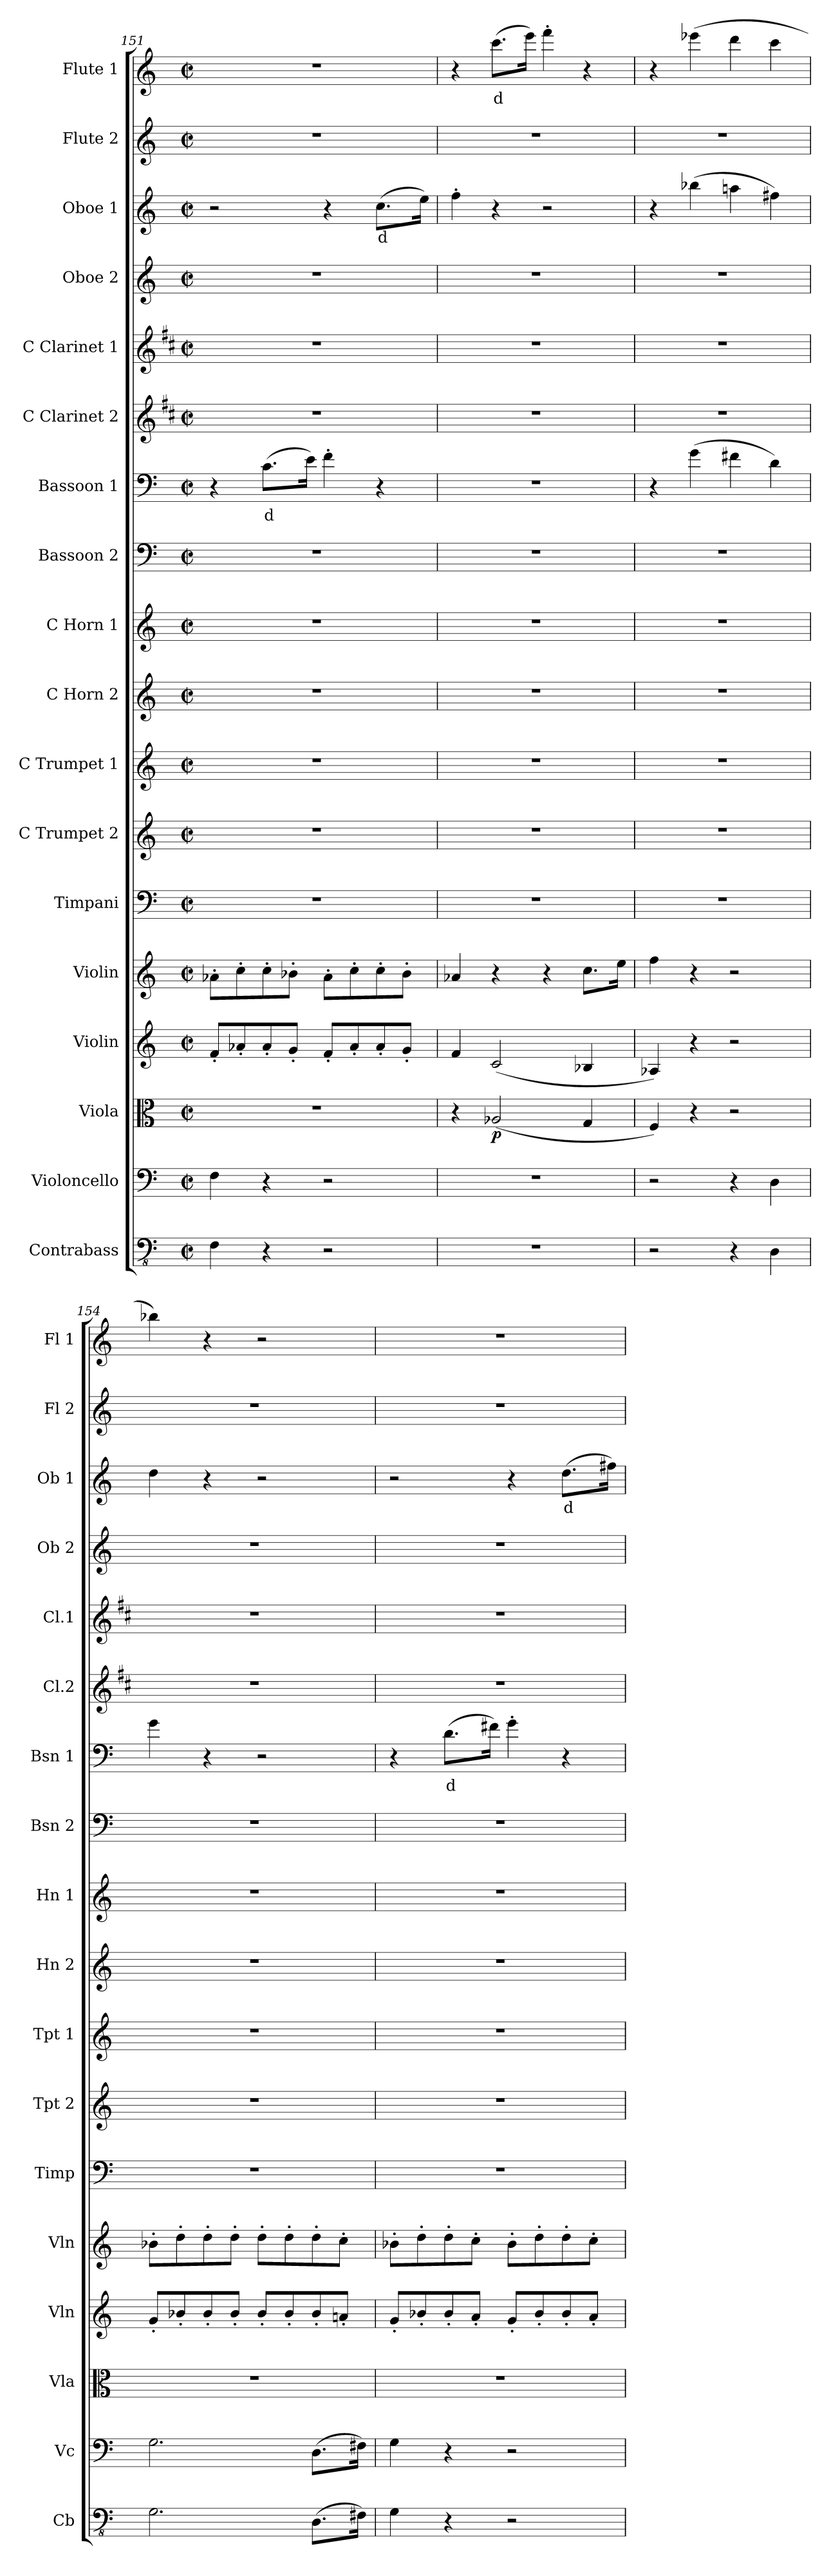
**kern	**kern	**kern	**dynam	**kern	**kern	**kern	**kern	**kern	**kern	**kern	**kern	**kern	**text	**kern	**kern	**kern	**kern	**text	**kern	**kern	**text
*part18	*part17	*part16	*part16	*part15	*part14	*part13	*part12	*part11	*part10	*part9	*part8	*part7	*part7	*part6	*part5	*part4	*part3	*part3	*part2	*part1	*part1
*staff18	*staff17	*staff16	*staff16	*staff15	*staff14	*staff13	*staff12	*staff11	*staff10	*staff9	*staff8	*staff7	*staff7	*staff6	*staff5	*staff4	*staff3	*staff3	*staff2	*staff1	*staff1
*I"Contrabass	*I"Violoncello	*I"Viola	*	*I"Violin	*I"Violin	*I"Timpani	*I"C Trumpet 2	*I"C Trumpet 1	*I"C Horn 2	*I"C Horn 1	*I"Bassoon 2	*I"Bassoon 1	*	*I"C Clarinet 2	*I"C Clarinet 1	*I"Oboe 2	*I"Oboe 1	*	*I"Flute 2	*I"Flute 1	*
*I'Cb	*I'Vc	*I'Vla	*	*I'Vln	*I'Vln	*I'Timp	*I'Tpt 2	*I'Tpt 1	*I'Hn 2	*I'Hn 1	*I'Bsn 2	*I'Bsn 1	*	*I'Cl.2	*I'Cl.1	*I'Ob 2	*I'Ob 1	*	*I'Fl 2	*I'Fl 1	*
*clefFv4	*clefF4	*clefC3	*	*clefG2	*clefG2	*clefF4	*clefG2	*clefG2	*clefG2	*clefG2	*clefF4	*clefF4	*	*clefG2	*clefG2	*clefG2	*clefG2	*	*clefG2	*clefG2	*
*	*	*	*	*	*	*	*	*	*ITrd7c12	*ITrd7c12	*	*	*	*ITrd1c2	*ITrd1c2	*	*	*	*	*	*
*k[]	*k[]	*k[]	*	*k[]	*k[]	*k[]	*k[]	*k[]	*k[]	*k[]	*k[]	*k[]	*	*k[]	*k[]	*k[]	*k[]	*	*k[]	*k[]	*
*M2/2	*M2/2	*M2/2	*	*M2/2	*M2/2	*M2/2	*M2/2	*M2/2	*M2/2	*M2/2	*M2/2	*M2/2	*	*M2/2	*M2/2	*M2/2	*M2/2	*	*M2/2	*M2/2	*
*met(c|)	*met(c|)	*met(c|)	*	*met(c|)	*met(c|)	*met(c|)	*met(c|)	*met(c|)	*met(c|)	*met(c|)	*met(c|)	*met(c|)	*	*met(c|)	*met(c|)	*met(c|)	*met(c|)	*	*met(c|)	*met(c|)	*
=151	=151	=151	=151	=151	=151	=151	=151	=151	=151	=151	=151	=151	=151	=151	=151	=151	=151	=151	=151	=151	=151
4FF\	4F\	1r	.	8f'/L	8a-X'\L	1r	1r	1r	1r	1r	1r	4r	.	1r	1r	1r	2r	.	1r	1r	.
.	.	.	.	8a-X'/	8cc'\	.	.	.	.	.	.	.	.	.	.	.	.	.	.	.	.
!	!	!	!	!	!	!	!	!	!	!	!	!	!LO:LY:b:color=#FF0000	!	!	!	!	!	!	!	!
4r	4r	.	.	8a-'/	8cc'\	.	.	.	.	.	.	(>8.c\L	d	.	.	.	.	.	.	.	.
.	.	.	.	8g'/J	8b-X'\J	.	.	.	.	.	.	.	.	.	.	.	.	.	.	.	.
.	.	.	.	.	.	.	.	.	.	.	.	16e\Jk)	.	.	.	.	.	.	.	.	.
2r	2r	.	.	8f'/L	8a-'\L	.	.	.	.	.	.	4f'\	.	.	.	.	4r	.	.	.	.
.	.	.	.	8a-'/	8cc'\	.	.	.	.	.	.	.	.	.	.	.	.	.	.	.	.
!	!	!	!	!	!	!	!	!	!	!	!	!	!	!	!	!	!	!LO:LY:b:color=#FF0000	!	!	!
.	.	.	.	8a-'/	8cc'\	.	.	.	.	.	.	4r	.	.	.	.	(>8.cc\L	d	.	.	.
.	.	.	.	8g'/J	8b-'\J	.	.	.	.	.	.	.	.	.	.	.	.	.	.	.	.
.	.	.	.	.	.	.	.	.	.	.	.	.	.	.	.	.	16ee\Jk)	.	.	.	.
=152	=152	=152	=152	=152	=152	=152	=152	=152	=152	=152	=152	=152	=152	=152	=152	=152	=152	=152	=152	=152	=152
1r	1r	4r	.	4f/	4a-X/	1r	1r	1r	1r	1r	1r	1r	.	1r	1r	1r	4ff'\	.	1r	4r	.
!	!	!	!LO:DY:b	!	!	!	!	!	!	!	!	!	!	!	!	!	!	!	!	!	!LO:LY:b:color=#FF0000
.	.	(<2A-X/	p	(<2c/	4r	.	.	.	.	.	.	.	.	.	.	.	4r	.	.	(>8.ccc\L	d
.	.	.	.	.	.	.	.	.	.	.	.	.	.	.	.	.	.	.	.	16eee\Jk)	.
.	.	.	.	.	4r	.	.	.	.	.	.	.	.	.	.	.	2r	.	.	4fff'\	.
.	.	4G/	.	4B-X/	8.cc\L	.	.	.	.	.	.	.	.	.	.	.	.	.	.	4r	.
.	.	.	.	.	16ee\Jk	.	.	.	.	.	.	.	.	.	.	.	.	.	.	.	.
=153	=153	=153	=153	=153	=153	=153	=153	=153	=153	=153	=153	=153	=153	=153	=153	=153	=153	=153	=153	=153	=153
2r	2r	4F/)	.	4A-X/)	4ff\	1r	1r	1r	1r	1r	1r	4r	.	1r	1r	1r	4r	.	1r	4r	.
.	.	4r	.	4r	4r	.	.	.	.	.	.	(>4g\	.	.	.	.	(>4bb-X\	.	.	(>4eee-X\	.
4r	4r	2r	.	2r	2r	.	.	.	.	.	.	4f#X\	.	.	.	.	4aan\	.	.	4ddd\	.
4DD\	4D\	.	.	.	.	.	.	.	.	.	.	4d\)	.	.	.	.	4ff#X\)	.	.	4ccc\	.
=154	=154	=154	=154	=154	=154	=154	=154	=154	=154	=154	=154	=154	=154	=154	=154	=154	=154	=154	=154	=154	=154
2.GG\	2.G\	1r	.	8g'/L	8b-X'\L	1r	1r	1r	1r	1r	1r	4g\	.	1r	1r	1r	4dd\	.	1r	4bb-X\)	.
.	.	.	.	8b-X'/	8dd'\	.	.	.	.	.	.	.	.	.	.	.	.	.	.	.	.
.	.	.	.	8b-'/	8dd'\	.	.	.	.	.	.	4r	.	.	.	.	4r	.	.	4r	.
.	.	.	.	8b-'/J	8dd'\J	.	.	.	.	.	.	.	.	.	.	.	.	.	.	.	.
.	.	.	.	8b-'/L	8dd'\L	.	.	.	.	.	.	2r	.	.	.	.	2r	.	.	2r	.
.	.	.	.	8b-'/	8dd'\	.	.	.	.	.	.	.	.	.	.	.	.	.	.	.	.
(>8.DD\L	(>8.D\L	.	.	8b-'/	8dd'\	.	.	.	.	.	.	.	.	.	.	.	.	.	.	.	.
.	.	.	.	8an'/J	8cc'\J	.	.	.	.	.	.	.	.	.	.	.	.	.	.	.	.
16FF#X\Jk)	16F#X\Jk)	.	.	.	.	.	.	.	.	.	.	.	.	.	.	.	.	.	.	.	.
=155	=155	=155	=155	=155	=155	=155	=155	=155	=155	=155	=155	=155	=155	=155	=155	=155	=155	=155	=155	=155	=155
4GG\	4G\	1r	.	8g'/L	8b-X'\L	1r	1r	1r	1r	1r	1r	4r	.	1r	1r	1r	2r	.	1r	1r	.
.	.	.	.	8b-X'/	8dd'\	.	.	.	.	.	.	.	.	.	.	.	.	.	.	.	.
!	!	!	!	!	!	!	!	!	!	!	!	!	!LO:LY:b:color=#FF0000	!	!	!	!	!	!	!	!
4r	4r	.	.	8b-'/	8dd'\	.	.	.	.	.	.	(>8.d\L	d	.	.	.	.	.	.	.	.
.	.	.	.	8a'/J	8cc'\J	.	.	.	.	.	.	.	.	.	.	.	.	.	.	.	.
.	.	.	.	.	.	.	.	.	.	.	.	16f#X\Jk)	.	.	.	.	.	.	.	.	.
2r	2r	.	.	8g'/L	8b-'\L	.	.	.	.	.	.	4g'\	.	.	.	.	4r	.	.	.	.
.	.	.	.	8b-'/	8dd'\	.	.	.	.	.	.	.	.	.	.	.	.	.	.	.	.
!	!	!	!	!	!	!	!	!	!	!	!	!	!	!	!	!	!	!LO:LY:b:color=#FF0000	!	!	!
.	.	.	.	8b-'/	8dd'\	.	.	.	.	.	.	4r	.	.	.	.	(>8.dd\L	d	.	.	.
.	.	.	.	8a'/J	8cc'\J	.	.	.	.	.	.	.	.	.	.	.	.	.	.	.	.
.	.	.	.	.	.	.	.	.	.	.	.	.	.	.	.	.	16ff#X\Jk)	.	.	.	.
=	=	=	=	=	=	=	=	=	=	=	=	=	=	=	=	=	=	=	=	=	=
*-	*-	*-	*-	*-	*-	*-	*-	*-	*-	*-	*-	*-	*-	*-	*-	*-	*-	*-	*-	*-	*-
